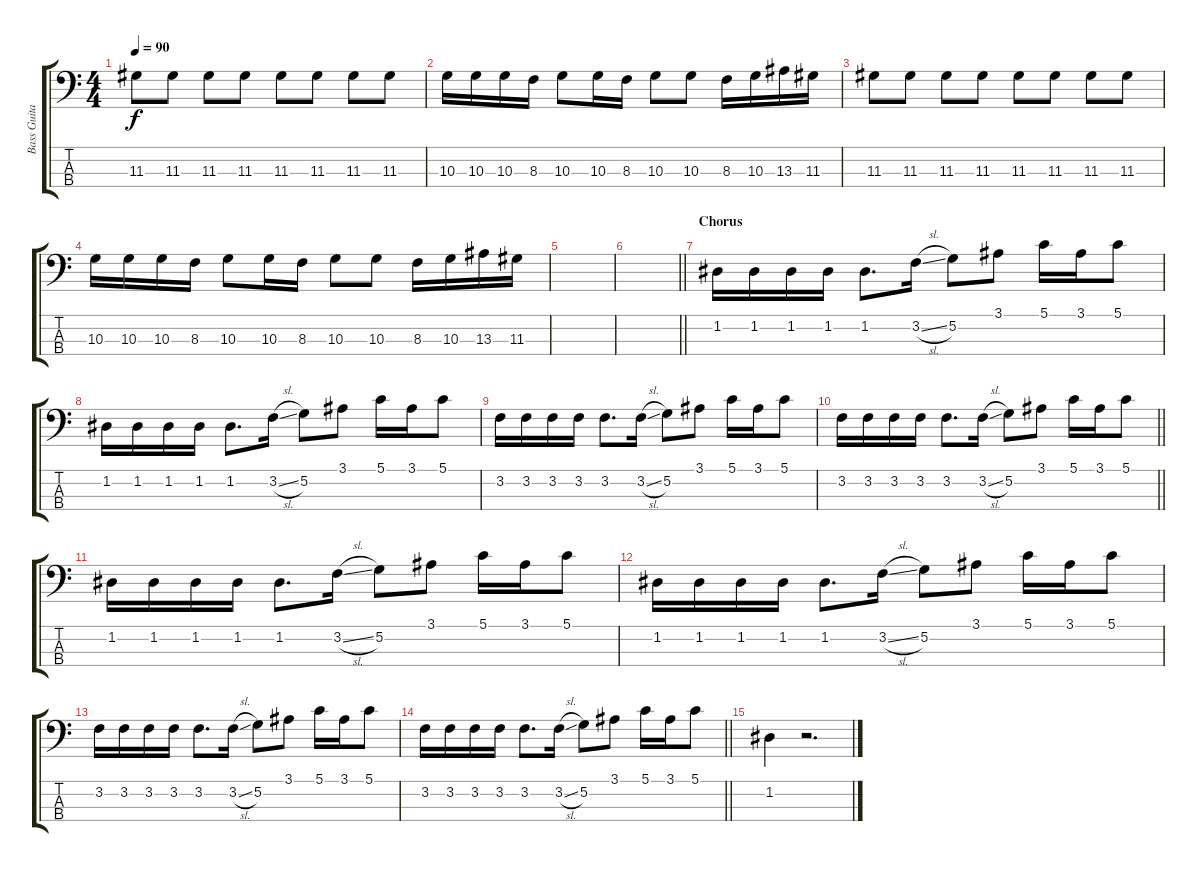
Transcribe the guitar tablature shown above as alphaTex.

\track ("Bass Guitar" "Bass Guita") {instrument electricbassfinger}
\staff {score tabs}
\tuning (G2 D2 A1 E1) {hide}
\ts (4 4)
\tempo 90
\clef f4
\ks c
11.3.8{dy f} 11.3.8 11.3.8 11.3.8 11.3.8 11.3.8 11.3.8 11.3.8 |
10.3.16 10.3.16 10.3.16 8.3.16 10.3.8 10.3.16 8.3.16 10.3.8 10.3.8 8.3.16 10.3.16 13.3.16 11.3.16 |
11.3.8 11.3.8 11.3.8 11.3.8 11.3.8 11.3.8 11.3.8 11.3.8 |
10.3.16 10.3.16 10.3.16 8.3.16 10.3.8 10.3.16 8.3.16 10.3.8 10.3.8 8.3.16 10.3.16 13.3.16 11.3.16 |
|
\barLineRight lightlight
|
\section ("" "Chorus")
1.2.16 1.2.16 1.2.16 1.2.16 1.2.8{d} 3.2{sl}.16 5.2.8 3.1.8 5.1.16 3.1.16 5.1.8 |
1.2.16 1.2.16 1.2.16 1.2.16 1.2.8{d} 3.2{sl}.16 5.2.8 3.1.8 5.1.16 3.1.16 5.1.8 |
3.2.16 3.2.16 3.2.16 3.2.16 3.2.8{d} 3.2{sl}.16 5.2.8 3.1.8 5.1.16 3.1.16 5.1.8 |
\barLineRight lightlight
3.2.16 3.2.16 3.2.16 3.2.16 3.2.8{d} 3.2{sl}.16 5.2.8 3.1.8 5.1.16 3.1.16 5.1.8 |
1.2.16 1.2.16 1.2.16 1.2.16 1.2.8{d} 3.2{sl}.16 5.2.8 3.1.8 5.1.16 3.1.16 5.1.8 |
1.2.16 1.2.16 1.2.16 1.2.16 1.2.8{d} 3.2{sl}.16 5.2.8 3.1.8 5.1.16 3.1.16 5.1.8 |
3.2.16 3.2.16 3.2.16 3.2.16 3.2.8{d} 3.2{sl}.16 5.2.8 3.1.8 5.1.16 3.1.16 5.1.8 |
\barLineRight lightlight
3.2.16 3.2.16 3.2.16 3.2.16 3.2.8{d} 3.2{sl}.16 5.2.8 3.1.8 5.1.16 3.1.16 5.1.8 |
1.2.4 r.2{d}
